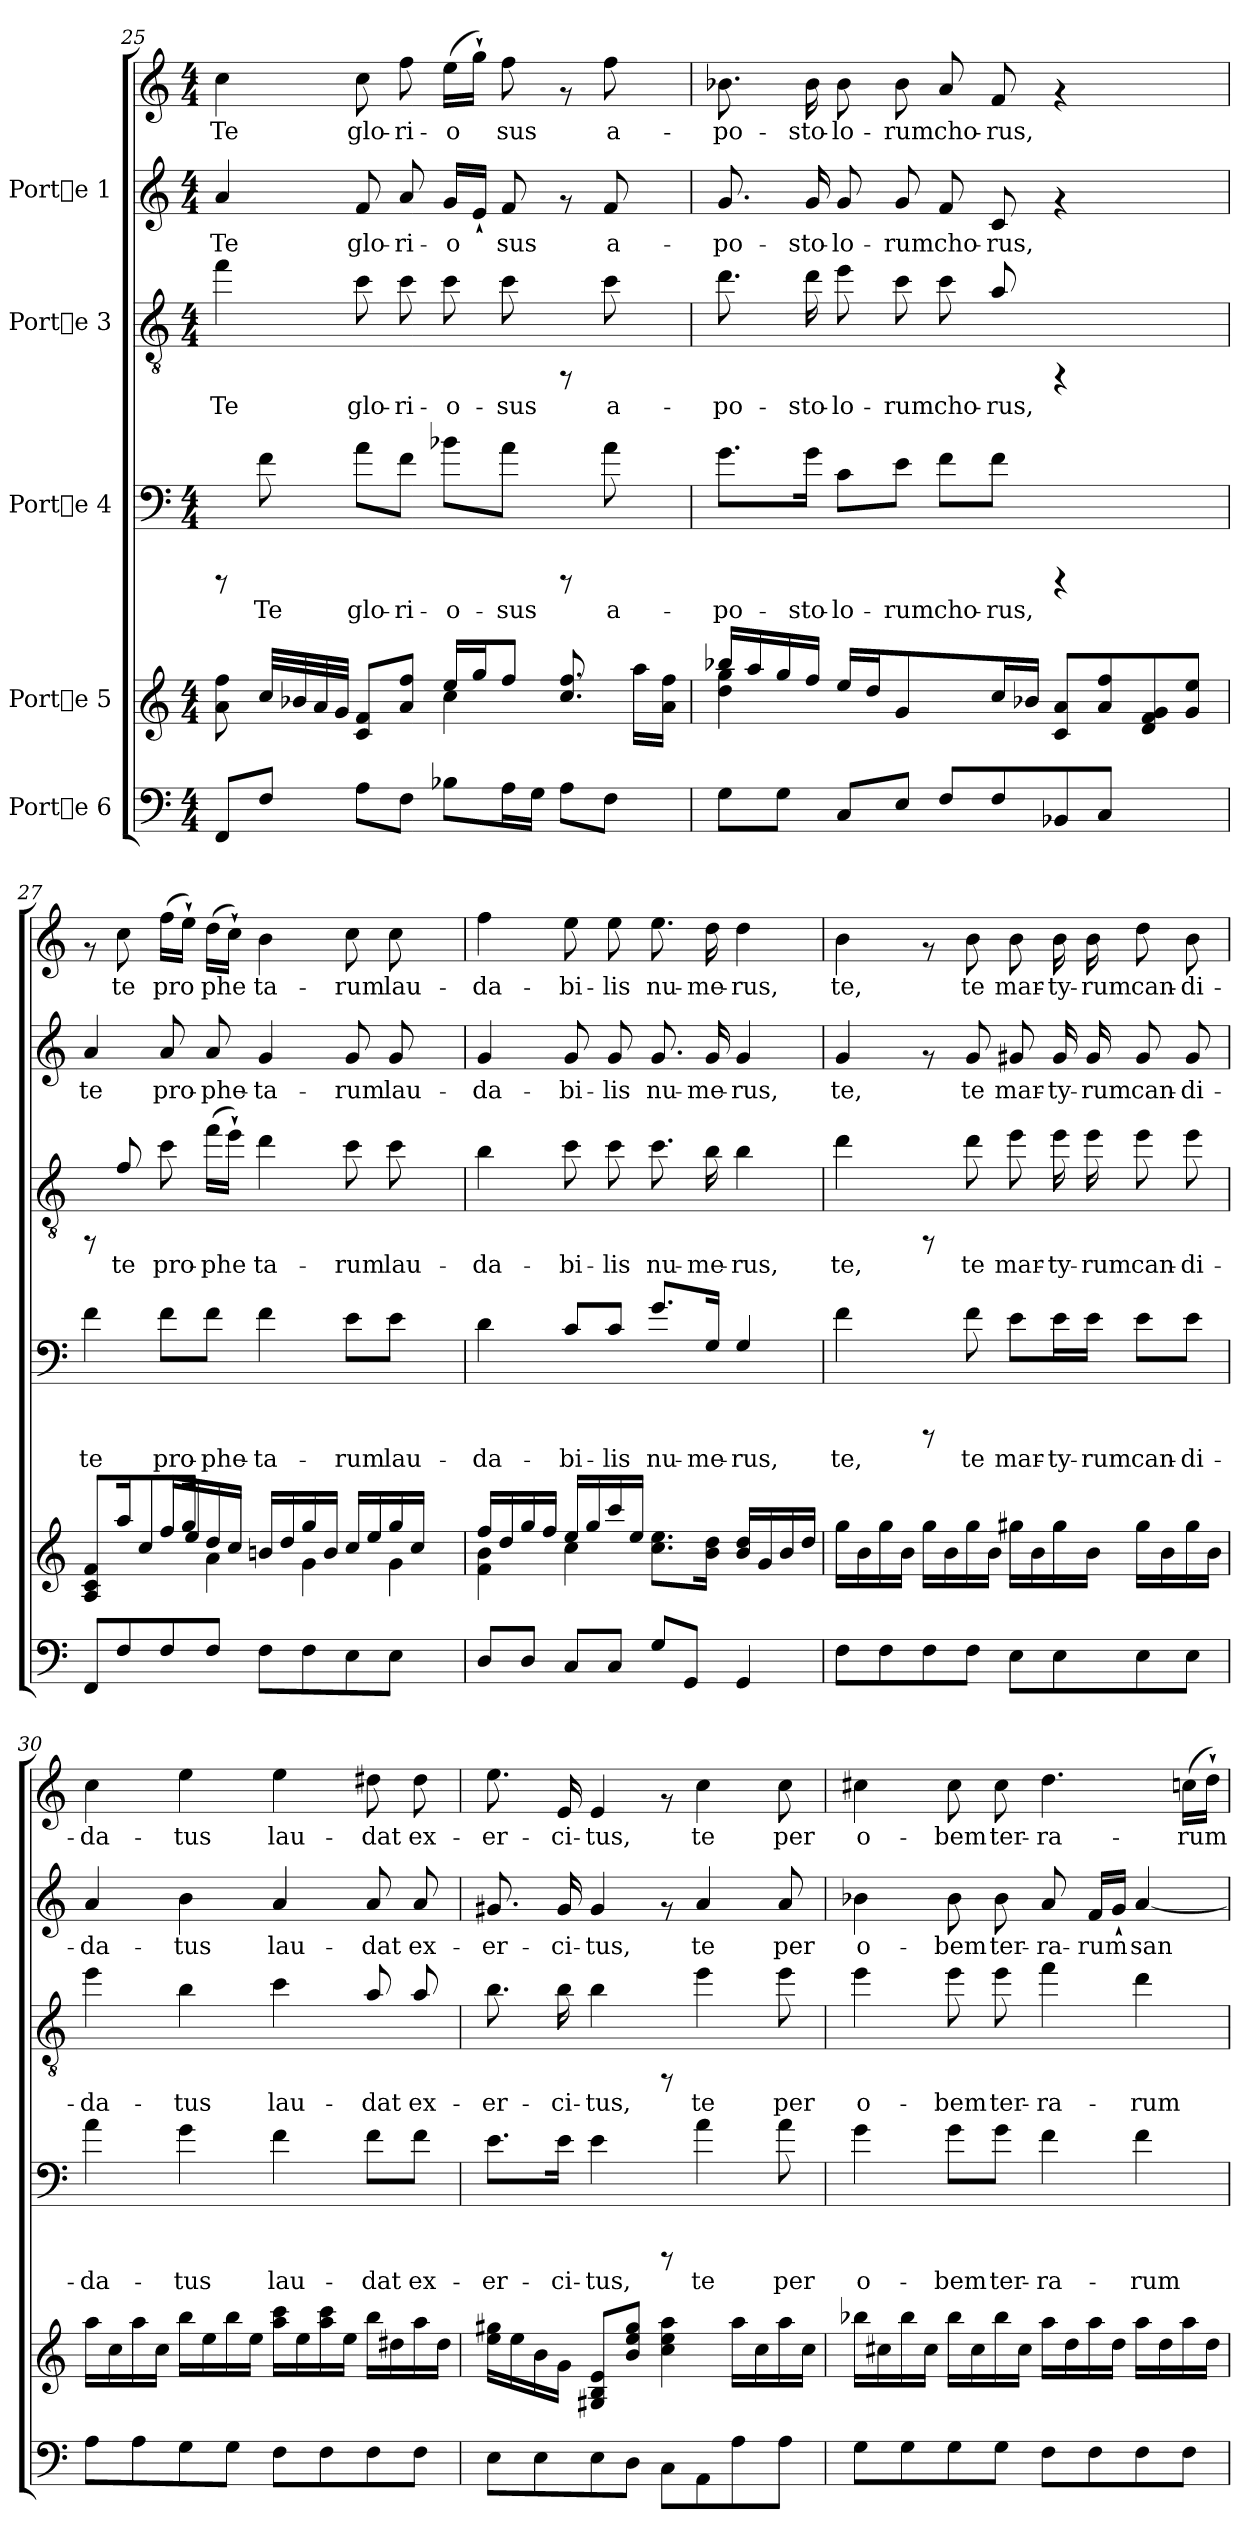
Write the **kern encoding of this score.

**kern	**kern	**kern	**text	**kern	**text	**kern	**text	**kern	**text
*part5	*part4	*part3	*part3	*part2	*part2	*part1	*part1	*part1	*part1
*staff6	*staff5	*staff4	*staff4	*staff3	*staff3	*staff2	*staff2	*staff1	*staff1
*I"Porte 6	*I"Porte 5	*I"Porte 4	*	*I"Porte 3	*	*I"Porte 1	*	*	*
!!LO:PB:g=z
*clefF4	*clefG2	*clefF4	*	*clefGv2	*	*clefG2	*	*clefG2	*
*	*	*ITrd7c12	*	*ITrd7c12	*	*	*	*	*
*M4/4	*M4/4	*M4/4	*	*M4/4	*	*M4/4	*	*M4/4	*
=25	=25	=25	=25	=25	=25	=25	=25	=25	=25
*	*^	*	*	*	*	*	*	*	*
!	!	!	!	!	!	!LO:LY:b	!	!LO:LY:b	!	!LO:LY:b
8FF/L	8ff\ 8a\	2ryy	8rCCC	.	4f\	Te	4a/	-Te	4cc\	Te
!	!	!	!	!LO:LY:b	!	!	!	!	!	!
8F/J	32cc/L	.	8F\	Te	.	.	.	.	.	.
.	32b-X/	.	.	.	.	.	.	.	.	.
.	32a/	.	.	.	.	.	.	.	.	.
.	32g/J	.	.	.	.	.	.	.	.	.
!	!	!	!	!LO:LY:b	!	!LO:LY:b	!	!LO:LY:b	!	!LO:LY:b
8A\L	8f/ 8c/L	.	8A\L	glo-	8c\	glo-	8f/	glo-	8cc\	glo-
!	!	!	!	!LO:LY:b	!	!LO:LY:b	!	!LO:LY:b	!	!LO:LY:b
8F\J	8ff/ 8a/J	.	8F\J	-ri-	8c\	-ri-	8a/	-ri-	8ff\	-ri-
!	!	!	!	!LO:LY:b	!	!LO:LY:b	!	!LO:LY:b	!	!LO:LY:b
8B-X\L	4cc\	16ee/L	8B-X\L	-o-	8c\	-o-	16g/L	-o-	(>16ee\L	-o-
!	!	!	!	!	!	!	!	!LO:LY:b	!	!LO:LY:b
.	.	16gg/	.	.	.	.	16e`</J	-	16gg`>\J)	-
!	!	!	!	!LO:LY:b	!	!LO:LY:b	!	!LO:LY:b	!	!LO:LY:b
16A\	.	8ff/J	8A\J	-sus	8c\	-sus	8f/	sus	8ff\	sus
16G\J	.	.	.	.	.	.	.	.	.	.
8A\L	8.ff/ 8.cc/	4ryy	8rCCC	.	8rFF	.	8rf	.	8rf	.
!	!	!	!	!LO:LY:b	!	!LO:LY:b	!	!LO:LY:b	!	!LO:LY:b
8F\J	.	.	8A\	a-	8c\	a-	8f/	a-	8ff\	a-
.	16aa\L	.	.	.	.	.	.	.	.	.
16ryy	16ff\ 16a\J	16ryy	16ryy	.	16ryy	.	16ryy	.	16ryy	.
=26	=26	=26	=26	=26	=26	=26	=26	=26	=26	=26
!	!	!	!	!LO:LY:b	!	!LO:LY:b	!	!LO:LY:b	!	!LO:LY:b
8G\L	4gg\ 4dd\	16bb-X/L	8.G\L	-po-	8.d\	-po-	8.g/	po-	8.b-X\	-po-
.	.	16aa/	.	.	.	.	.	.	.	.
8G\J	.	16gg/	.	.	.	.	.	.	.	.
!	!	!	!	!LO:LY:b	!	!LO:LY:b	!	!LO:LY:b	!	!LO:LY:b
.	.	16ff/J	16G\Jk	-sto-	16d\	-sto-	16g/	-sto-	16b-\	-sto-
!	!	!	!	!LO:LY:b	!	!LO:LY:b	!	!LO:LY:b	!	!LO:LY:b
8C/L	16ee/L	1ryy	8C\L	-lo-	8e\	-lo-	8g/	-lo-	8b-\	-lo-
.	16dd/	.	.	.	.	.	.	.	.	.
!	!	!	!	!LO:LY:b	!	!LO:LY:b	!	!LO:LY:b	!	!LO:LY:b
8E/J	4g\	.	8E\J	-rum	8c\	-rum	8g/	-rum	8b-\	-rum
!	!	!	!	!LO:LY:b	!	!LO:LY:b	!	!LO:LY:b	!	!LO:LY:b
8F/L	.	.	8F\L	cho-	8c\	cho-	8f/	cho-	8a/	cho-
!	!	!	!	!LO:LY:b	!	!LO:LY:b	!	!LO:LY:b	!	!LO:LY:b
8F/	16cc/	.	8F\J	-rus,	8A/	-rus,	8c/	-rus,	8f/	-rus,
.	16b-X/J	.	.	.	.	.	.	.	.	.
8BB-X/	8a/ 8c/L	.	4rCCC	.	4rFF	.	4rf	.	4rf	.
8C/J	8ff/ 8a/	.	.	.	.	.	.	.	.	.
4ryy	8g/ 8f/ 8d/	.	4ryy	.	4ryy	.	4ryy	.	4ryy	.
.	8ee/ 8g/J	.	.	.	.	.	.	.	.	.
=27	=27	=27	=27	=27	=27	=27	=27	=27	=27	=27
!	!	!	!	!LO:LY:b	!	!	!	!LO:LY:b	!	!
8FF/L	8f/ 8c/ 8A/L	4ryy	4F\	te	8rFF	.	4a/	-te	8rf	.
!	!	!	!	!	!	!LO:LY:b	!	!	!	!LO:LY:b
8F/	16aa/	.	.	.	8F/	te	.	.	8cc\	te
.	8cc\	.	.	.	.	.	.	.	.	.
!	!	!	!	!LO:LY:b	!	!LO:LY:b	!	!LO:LY:b	!	!LO:LY:b
8F/	.	16ff/L	8F\L	pro-	8c\	pro-	8a/	pro-	(>16ff\L	pro-
!	!	!	!	!	!	!	!	!	!	!LO:LY:b
.	16gg/J	16ee/	.	.	.	.	.	.	16ee`>\J)	-
!	!	!	!	!LO:LY:b	!	!LO:LY:b	!	!LO:LY:b	!	!LO:LY:b
8F/J	4a\	16dd/	8F\J	-phe-	(>16f\L	-phe-	8a/	-phe-	(>16dd\L	phe-
!	!	!	!	!	!	!LO:LY:b	!	!	!	!LO:LY:b
.	.	16cc/J	.	.	16e`>\J)	-	.	.	16cc`>\J)	-
!	!	!	!	!LO:LY:b	!	!LO:LY:b	!	!LO:LY:b	!	!LO:LY:b
8F\L	.	16bn/L	4F\	-ta-	4d\	ta-	4g/	-ta-	4b\	ta-
.	.	16dd/	.	.	.	.	.	.	.	.
8F\	4g\	16gg/	.	.	.	.	.	.	.	.
.	.	16b/J	.	.	.	.	.	.	.	.
!	!	!	!	!LO:LY:b	!	!LO:LY:b	!	!LO:LY:b	!	!LO:LY:b
8E\	.	16cc/L	8E\L	-rum	8c\	-rum	8g/	-rum	8cc\	-rum
.	.	16ee/	.	.	.	.	.	.	.	.
!	!	!	!	!LO:LY:b	!	!LO:LY:b	!	!LO:LY:b	!	!LO:LY:b
8E\J	4g\	16gg/	8E\J	lau-	8c\	lau-	8g/	lau-	8cc\	lau-
.	.	16cc/J	.	.	.	.	.	.	.	.
8ryy	.	8ryy	8ryy	.	8ryy	.	8ryy	.	8ryy	.
=28	=28	=28	=28	=28	=28	=28	=28	=28	=28	=28
!	!	!	!	!LO:LY:b	!	!LO:LY:b	!	!LO:LY:b	!	!LO:LY:b
8D/L	4b\ 4f\	16ff/L	4D\	-da-	4B\	-da-	4g/	da-	4ff\	-da-
.	.	16dd/	.	.	.	.	.	.	.	.
8D/J	.	16gg/	.	.	.	.	.	.	.	.
.	.	16ff/J	.	.	.	.	.	.	.	.
!	!	!	!	!LO:LY:b	!	!LO:LY:b	!	!LO:LY:b	!	!LO:LY:b
8C/L	4cc\	16ee/L	8C/L	-bi-	8c\	-bi-	8g/	-bi-	8ee\	-bi-
.	.	16gg/	.	.	.	.	.	.	.	.
!	!	!	!	!LO:LY:b	!	!LO:LY:b	!	!LO:LY:b	!	!LO:LY:b
8C/J	.	16ccc/	8C/J	-lis	8c\	-lis	8g/	-lis	8ee\	-lis
.	.	16ee/J	.	.	.	.	.	.	.	.
!	!	!	!	!LO:LY:b	!	!LO:LY:b	!	!LO:LY:b	!	!LO:LY:b
8G/L	8.ee\ 8.cc\L	2ryy	8.G/L	nu-	8.c\	nu-	8.g/	nu-	8.ee\	nu-
8GG/J	.	.	.	.	.	.	.	.	.	.
!	!	!	!	!LO:LY:b	!	!LO:LY:b	!	!LO:LY:b	!	!LO:LY:b
.	16dd\ 16b\J	.	16GG/Jk	-me-	16B\	-me-	16g/	-me-	16dd\	-me-
!	!	!	!	!LO:LY:b	!	!LO:LY:b	!	!LO:LY:b	!	!LO:LY:b
4GG/	16dd/ 16b/L	.	4GG/	-rus,	4B\	-rus,	4g/	-rus,	4dd\	-rus,
.	16g/	.	.	.	.	.	.	.	.	.
.	16b/	.	.	.	.	.	.	.	.	.
.	16dd/J	.	.	.	.	.	.	.	.	.
*	*v	*v	*	*	*	*	*	*	*	*
!!LO:LB:g=z
=29	=29	=29	=29	=29	=29	=29	=29	=29	=29
!	!	!	!LO:LY:b	!	!LO:LY:b	!	!LO:LY:b	!	!LO:LY:b
8F\L	16gg\L	4F\	te,	4d\	te,	4g/	-te,	4b\	te,
.	16b\	.	.	.	.	.	.	.	.
8F\	16gg\	.	.	.	.	.	.	.	.
.	16b\J	.	.	.	.	.	.	.	.
8F\	16gg\L	8rCCC	.	8rFF	.	8rf	.	8rf	.
.	16b\	.	.	.	.	.	.	.	.
!	!	!	!LO:LY:b	!	!LO:LY:b	!	!LO:LY:b	!	!LO:LY:b
8F\J	16gg\	8F\	te	8d\	te	8g/	te	8b\	te
.	16b\J	.	.	.	.	.	.	.	.
!	!	!	!LO:LY:b	!	!LO:LY:b	!	!LO:LY:b	!	!LO:LY:b
8E\L	16gg#X\L	8E\L	mar-	8e\	mar-	8g#X/	mar-	8b\	mar-
.	16b\	.	.	.	.	.	.	.	.
!	!	!	!LO:LY:b	!	!LO:LY:b	!	!LO:LY:b	!	!LO:LY:b
8E\	16gg#\	16E\L	-ty-	16e\	-ty-	16g#/	-ty-	16b\	-ty-
!	!	!	!LO:LY:b	!	!LO:LY:b	!	!LO:LY:b	!	!LO:LY:b
.	16b\J	16E\JJ	-rum	16e\	-rum	16g#/	-rum	16b\	-rum
!	!	!	!LO:LY:b	!	!LO:LY:b	!	!LO:LY:b	!	!LO:LY:b
8E\	16gg#\L	8E\L	can-	8e\	can-	8g#/	can-	8dd\	can-
.	16b\	.	.	.	.	.	.	.	.
!	!	!	!LO:LY:b	!	!LO:LY:b	!	!LO:LY:b	!	!LO:LY:b
8E\J	16gg#\	8E\J	-di-	8e\	-di-	8g#/	-di-	8b\	-di-
.	16b\J	.	.	.	.	.	.	.	.
=30	=30	=30	=30	=30	=30	=30	=30	=30	=30
!	!	!	!LO:LY:b	!	!LO:LY:b	!	!LO:LY:b	!	!LO:LY:b
8A\L	16aa\L	4A\	-da-	4e\	-da-	4a/	-da-	4cc\	-da-
.	16cc\	.	.	.	.	.	.	.	.
8A\	16aa\	.	.	.	.	.	.	.	.
.	16cc\J	.	.	.	.	.	.	.	.
!	!	!	!LO:LY:b	!	!LO:LY:b	!	!LO:LY:b	!	!LO:LY:b
8G\	16bb\L	4G\	-tus	4B\	-tus	4b\	-tus	4ee\	-tus
.	16ee\	.	.	.	.	.	.	.	.
8G\J	16bb\	.	.	.	.	.	.	.	.
.	16ee\J	.	.	.	.	.	.	.	.
!	!	!	!LO:LY:b	!	!LO:LY:b	!	!LO:LY:b	!	!LO:LY:b
8F\L	16ccc\ 16aa\L	4F\	lau-	4c\	lau-	4a/	lau-	4ee\	lau-
.	16ee\	.	.	.	.	.	.	.	.
8F\	16ccc\ 16aa\	.	.	.	.	.	.	.	.
.	16ee\J	.	.	.	.	.	.	.	.
!	!	!	!LO:LY:b	!	!LO:LY:b	!	!LO:LY:b	!	!LO:LY:b
8F\	16bb\L	8F\L	-dat	8A/	-dat	8a/	-dat	8dd#X\	-dat
.	16dd#X\	.	.	.	.	.	.	.	.
!	!	!	!LO:LY:b	!	!LO:LY:b	!	!LO:LY:b	!	!LO:LY:b
8F\J	16aa\	8F\J	ex-	8A/	ex-	8a/	ex-	8dd#\	ex-
.	16dd#\J	.	.	.	.	.	.	.	.
=31	=31	=31	=31	=31	=31	=31	=31	=31	=31
!	!	!	!LO:LY:b	!	!LO:LY:b	!	!LO:LY:b	!	!LO:LY:b
8E\L	16gg#X\ 16ee\L	8.E\L	-er-	8.B\	-er-	8.g#X/	er-	8.ee\	-er-
.	16ee\	.	.	.	.	.	.	.	.
8E\	16b\	.	.	.	.	.	.	.	.
!	!	!	!LO:LY:b	!	!LO:LY:b	!	!LO:LY:b	!	!LO:LY:b
.	16g\J	16E\Jk	-ci-	16B\	-ci-	16g#/	-ci-	16e/	-ci-
!	!	!	!LO:LY:b	!	!LO:LY:b	!	!LO:LY:b	!	!LO:LY:b
8E\	8e/ 8B/ 8G#X/L	4E\	-tus,	4B\	-tus,	4g#/	-tus,	4e/	-tus,
8D\J	8gg#/ 8ee/ 8b/J	.	.	.	.	.	.	.	.
8C\L	4aa\ 4ee\ 4cc\	8rCCC	.	8rFF	.	8rf	.	8rf	.
!	!	!	!LO:LY:b	!	!LO:LY:b	!	!LO:LY:b	!	!LO:LY:b
8AA\	.	4A\	te	4e\	te	4a/	te	4cc\	te
8A\	16aa\L	.	.	.	.	.	.	.	.
.	16cc\	.	.	.	.	.	.	.	.
!	!	!	!LO:LY:b	!	!LO:LY:b	!	!LO:LY:b	!	!LO:LY:b
8A\J	16aa\	8A\	per	8e\	per	8a/	per	8cc\	per
.	16cc\J	.	.	.	.	.	.	.	.
=32	=32	=32	=32	=32	=32	=32	=32	=32	=32
!	!	!	!LO:LY:b	!	!LO:LY:b	!	!LO:LY:b	!	!LO:LY:b
8G\L	16bb-X\L	4G\	o-	4e\	o-	4b-X\	o-	4cc#X\	o-
.	16cc#X\	.	.	.	.	.	.	.	.
8G\	16bb-\	.	.	.	.	.	.	.	.
.	16cc#\J	.	.	.	.	.	.	.	.
!	!	!	!LO:LY:b	!	!LO:LY:b	!	!LO:LY:b	!	!LO:LY:b
8G\	16bb-\L	8G\L	-bem	8e\	-bem	8b-\	-bem	8cc#\	-bem
.	16cc#\	.	.	.	.	.	.	.	.
!	!	!	!LO:LY:b	!	!LO:LY:b	!	!LO:LY:b	!	!LO:LY:b
8G\J	16bb-\	8G\J	ter-	8e\	ter-	8b-\	ter-	8cc#\	ter-
.	16cc#\J	.	.	.	.	.	.	.	.
!	!	!	!LO:LY:b	!	!LO:LY:b	!	!LO:LY:b	!	!LO:LY:b
8F\L	16aa\L	4F\	-ra-	4f\	-ra-	8a/	-ra-	4.dd\	-ra-
.	16dd\	.	.	.	.	.	.	.	.
!	!	!	!	!	!	!	!LO:LY:b	!	!
8F\	16aa\	.	.	.	.	16f/L	-rum	.	.
!	!	!	!	!	!	!	!LO:LY:b	!	!
.	16dd\J	.	.	.	.	16g`</J	.	.	.
!	!	!	!LO:LY:b	!	!LO:LY:b	!	!LO:LY:b	!	!
8F\	16aa\L	4F\	-rum	4d\	-rum	[<4a/	san-	.	.
.	16dd\	.	.	.	.	.	.	.	.
!	!	!	!	!	!	!	!	!	!LO:LY:b
8F\J	16aa\	.	.	.	.	.	.	(>16ccn\L	-rum
!	!	!	!	!	!	!	!	!	!LO:LY:b
.	16dd\J	.	.	.	.	.	.	16dd`>\J)	.
=	=	=	=	=	=	=	=	=	=
*-	*-	*-	*-	*-	*-	*-	*-	*-	*-
